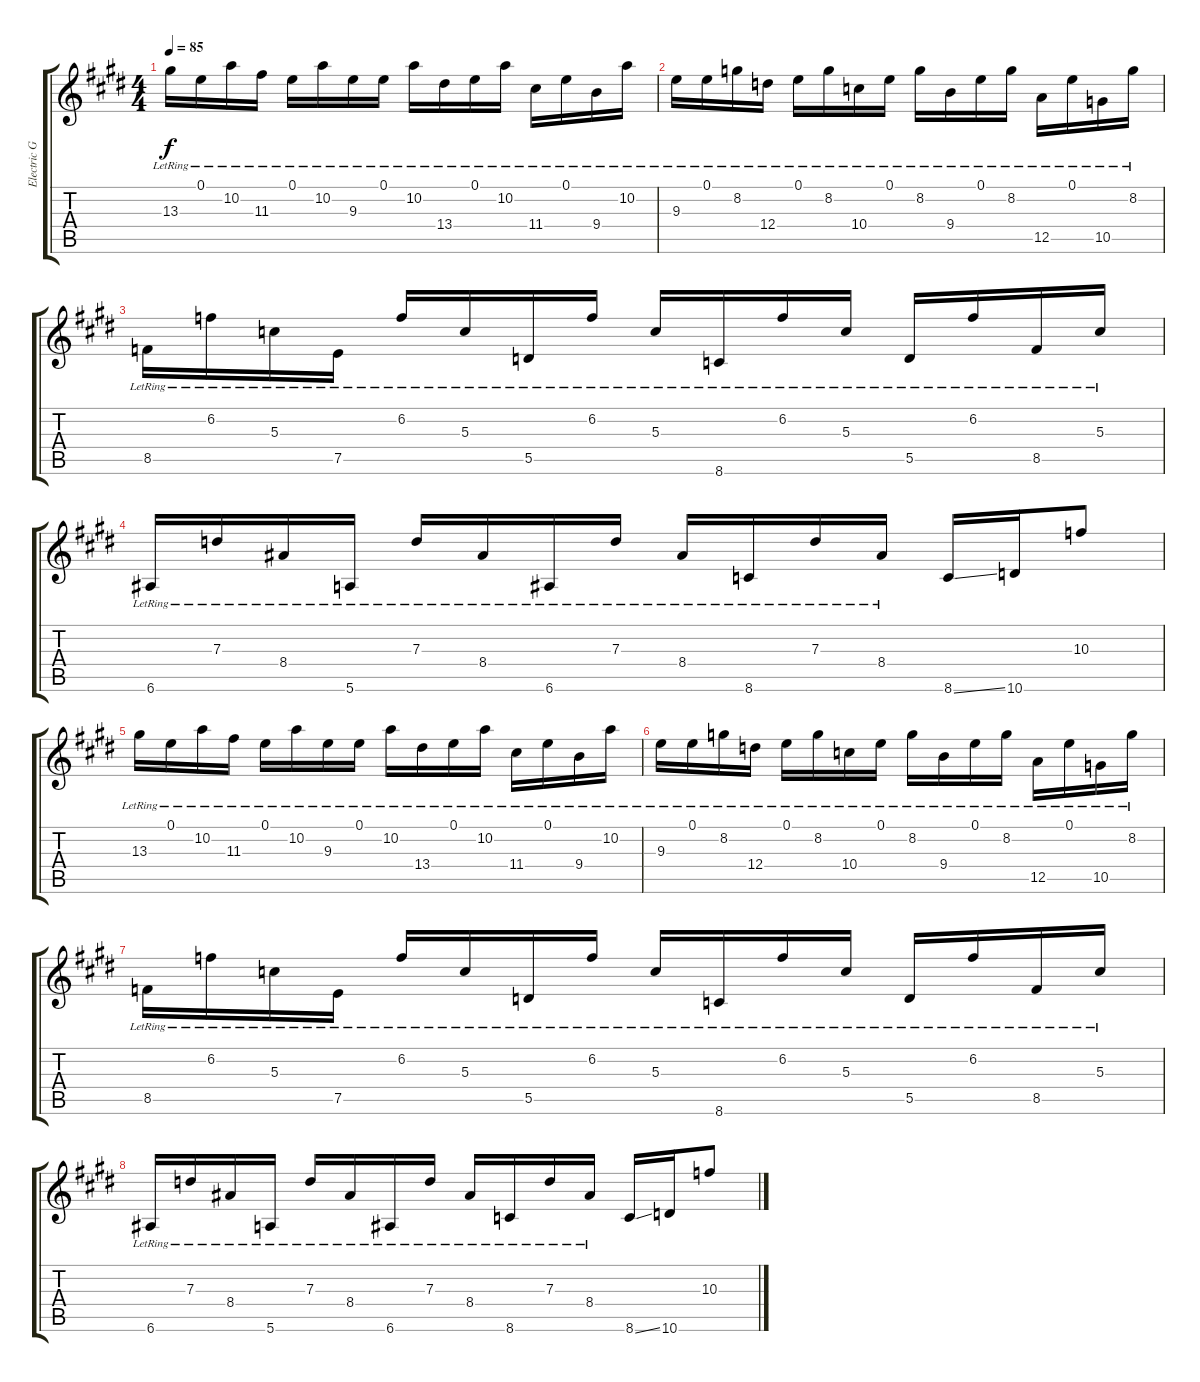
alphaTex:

\track ("Electric Guitar - Rhythm" "Electric G") {instrument overdrivenguitar}
\staff {score tabs}
\tuning (E4 B3 G3 D3 A2 E2) {hide}
\ts (4 4)
\tempo 85
\clef g2
\ks c#minor
13.3{lr}.16{dy f} 0.1{lr}.16 10.2{lr}.16 11.3{lr}.16 0.1{lr}.16 10.2{lr}.16 9.3{lr}.16 0.1{lr}.16 10.2{lr}.16 13.4{lr}.16 0.1{lr}.16 10.2{lr}.16 11.4{lr}.16 0.1{lr}.16 9.4{lr}.16 10.2{lr}.16 |
9.3{lr}.16 0.1{lr}.16 8.2{lr}.16 12.4{lr}.16 0.1{lr}.16 8.2{lr}.16 10.4{lr}.16 0.1{lr}.16 8.2{lr}.16 9.4{lr}.16 0.1{lr}.16 8.2{lr}.16 12.5{lr}.16 0.1{lr}.16 10.5{lr}.16 8.2{lr}.16 |
\ks e
8.5{lr}.16 6.2{lr}.16 5.3{lr}.16 7.5{lr}.16 6.2{lr}.16 5.3{lr}.16 5.5{lr}.16 6.2{lr}.16 5.3{lr}.16 8.6{lr}.16 6.2{lr}.16 5.3{lr}.16 5.5{lr}.16 6.2{lr}.16 8.5{lr}.16 5.3{lr}.16 |
\ks c#minor
6.6{lr}.16 7.3{lr}.16 8.4{lr}.16 5.6{lr}.16 7.3{lr}.16 8.4{lr}.16 6.6{lr}.16 7.3{lr}.16 8.4{lr}.16 8.6{lr}.16 7.3{lr}.16 8.4{lr}.16 8.6{ss}.16 10.6.16 10.3.8 |
\ks e
13.3{lr}.16 0.1{lr}.16 10.2{lr}.16 11.3{lr}.16 0.1{lr}.16 10.2{lr}.16 9.3{lr}.16 0.1{lr}.16 10.2{lr}.16 13.4{lr}.16 0.1{lr}.16 10.2{lr}.16 11.4{lr}.16 0.1{lr}.16 9.4{lr}.16 10.2{lr}.16 |
\ks c#minor
9.3{lr}.16 0.1{lr}.16 8.2{lr}.16 12.4{lr}.16 0.1{lr}.16 8.2{lr}.16 10.4{lr}.16 0.1{lr}.16 8.2{lr}.16 9.4{lr}.16 0.1{lr}.16 8.2{lr}.16 12.5{lr}.16 0.1{lr}.16 10.5{lr}.16 8.2{lr}.16 |
\ks e
8.5{lr}.16 6.2{lr}.16 5.3{lr}.16 7.5{lr}.16 6.2{lr}.16 5.3{lr}.16 5.5{lr}.16 6.2{lr}.16 5.3{lr}.16 8.6{lr}.16 6.2{lr}.16 5.3{lr}.16 5.5{lr}.16 6.2{lr}.16 8.5{lr}.16 5.3{lr}.16 |
\ks c#minor
6.6{lr}.16 7.3{lr}.16 8.4{lr}.16 5.6{lr}.16 7.3{lr}.16 8.4{lr}.16 6.6{lr}.16 7.3{lr}.16 8.4{lr}.16 8.6{lr}.16 7.3{lr}.16 8.4{lr}.16 8.6{ss}.16 10.6.16 10.3.8
